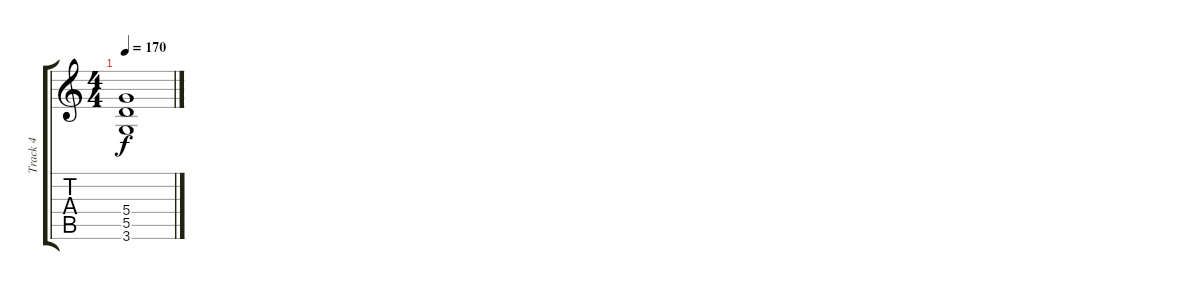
\track ("Track 4" "Track 4") {instrument distortionguitar}
\staff {score tabs}
\tuning (E4 B3 G3 D3 A2 E2) {hide}
\ts (4 4)
\tempo 170
\clef g2
\ks c
(5.4{t} 5.5{t} 3.6{t}).1{dy f volume 3}
